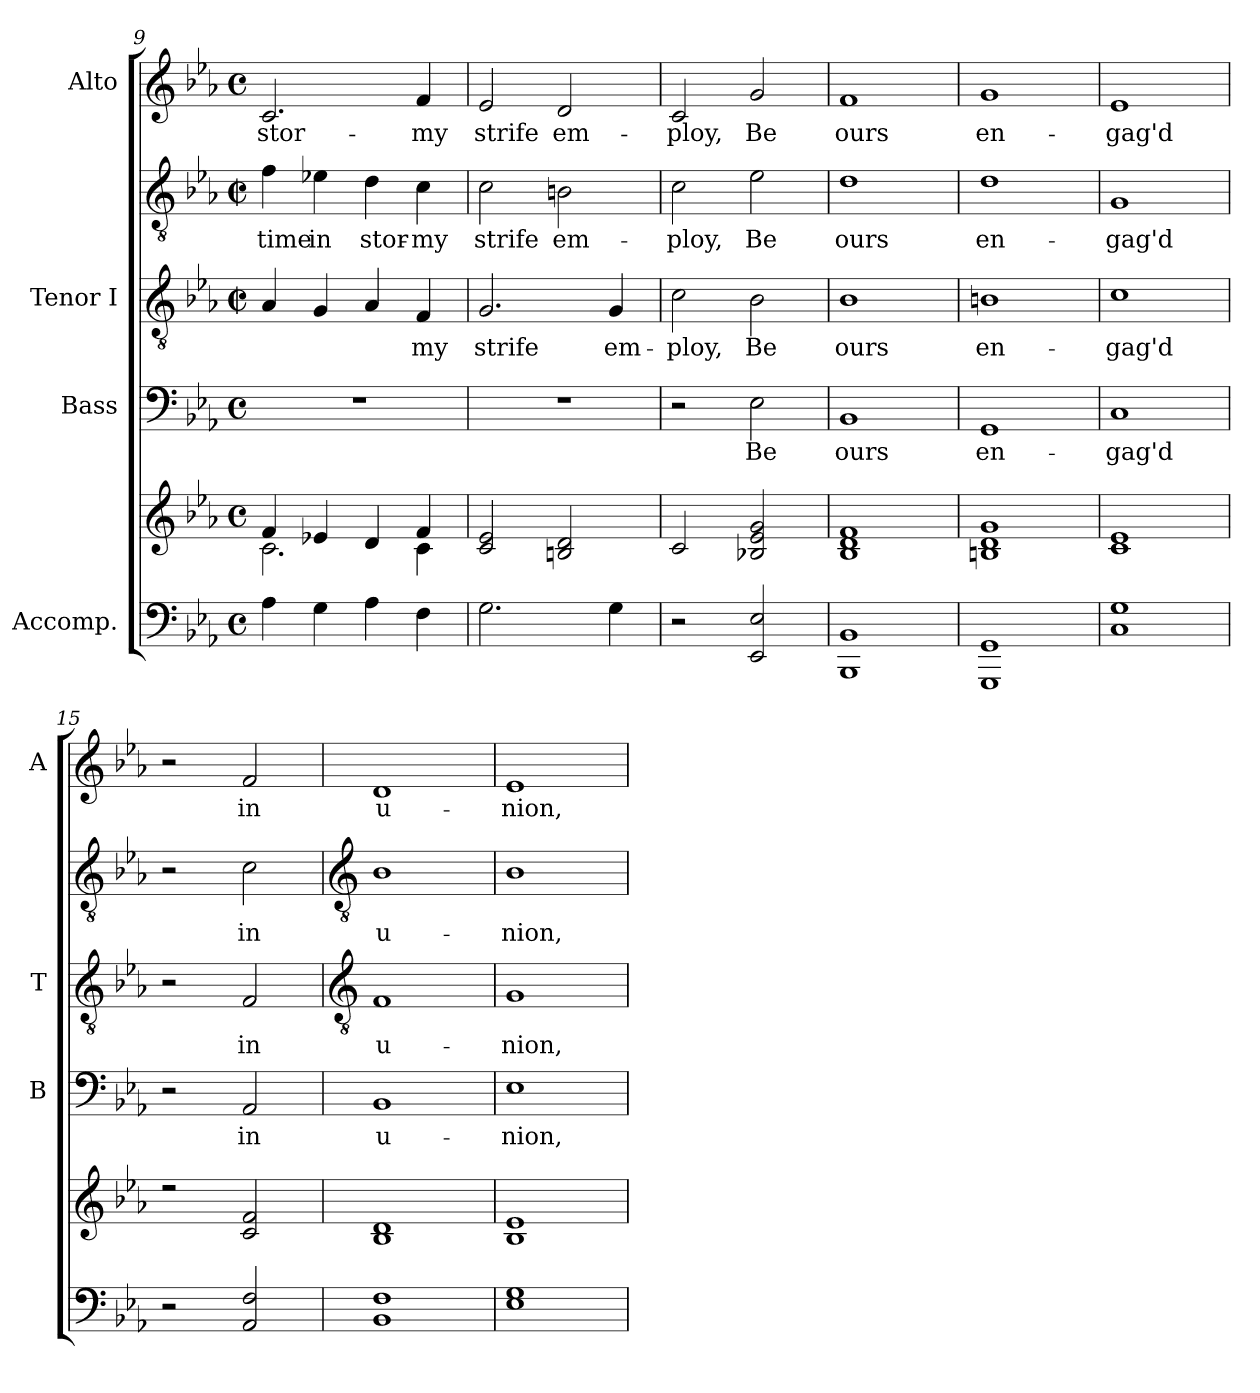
**kern	**kern	**kern	**text	**kern	**text	**kern	**text	**kern	**text
*part4	*part4	*part3	*part3	*part2	*part2	*part2	*part2	*part1	*part1
*staff6	*staff5	*staff4	*staff4	*staff3	*staff3	*staff2	*staff2	*staff1	*staff1
*I"Accomp.	*	*I"Bass	*	*I"Tenor I	*	*	*	*I"Alto	*
*	*	*I'B	*	*I'T	*	*	*	*I'A	*
*clefF4	*clefG2	*clefF4	*	*clefGv2	*	*clefGv2	*	*clefG2	*
*k[b-e-a-]	*k[b-e-a-]	*k[b-e-a-]	*	*k[b-e-a-]	*	*k[b-e-a-]	*	*k[b-e-a-]	*
*E-:	*E-:	*E-:	*	*E-:	*	*E-:	*	*E-:	*
*M4/4	*M4/4	*M4/4	*	*M2/2	*	*M2/2	*	*M4/4	*
*met(c)	*met(c)	*met(c)	*	*met(c|)	*	*met(c|)	*	*met(c)	*
=9	=9	=9	=9	=9	=9	=9	=9	=9	=9
*	*^	*	*	*	*	*	*	*	*
!	!	!	!	!	!	!	!	!LO:LY:b	!	!LO:LY:b
4A-\	4f	2.c\	1r	.	4A-	.	4f	time	2.c	stor-
!	!	!	!	!	!	!	!	!LO:LY:b	!	!
4G\	4e-X	.	.	.	4G	.	4e-X	in	.	.
!	!	!	!	!	!	!	!	!LO:LY:b	!	!
4A-\	4d	.	.	.	4A-	.	4d	stor-	.	.
!	!	!	!	!	!	!LO:LY:b	!	!LO:LY:b	!	!LO:LY:b
4F\	4f	4c\	.	.	4F	my	4c	-my	4f	-my
=10	=10	=10	=10	=10	=10	=10	=10	=10	=10	=10
!	!	!	!	!	!	!LO:LY:b	!	!LO:LY:b	!	!LO:LY:b
2.G	2c 2e-	1ryy	1r	.	2.G	-strife	2c	strife	2e-	strife
!	!	!	!	!	!	!	!	!LO:LY:b	!	!LO:LY:b
.	2Bn 2d	.	.	.	.	.	2Bn	em-	2d	em-
!	!	!	!	!	!	!LO:LY:b	!	!	!	!
4G	.	.	.	.	4G	em-	.	.	.	.
=11	=11	=11	=11	=11	=11	=11	=11	=11	=11	=11
!	!	!	!	!	!	!LO:LY:b	!	!LO:LY:b	!	!LO:LY:b
2r	2c	1ryy	2r	.	2c	ploy,	2c	-ploy,	2c	-ploy,
!	!	!	!	!LO:LY:b	!	!LO:LY:b	!	!LO:LY:b	!	!LO:LY:b
2EE- 2E-	2B-X 2e- 2g	.	2E-	Be	2B-	Be	2e-	Be	2g	Be
=12	=12	=12	=12	=12	=12	=12	=12	=12	=12	=12
!	!	!	!	!LO:LY:b	!	!LO:LY:b	!	!LO:LY:b	!	!LO:LY:b
1BBB- 1BB-	1B- 1d 1f	1ryy	1BB-	ours	1B-	ours	1d	ours	1f	ours
=13	=13	=13	=13	=13	=13	=13	=13	=13	=13	=13
!	!	!	!	!LO:LY:b	!	!LO:LY:b	!	!LO:LY:b	!	!LO:LY:b
1GGG 1GG	1Bn 1d 1g	1ryy	1GG	en-	1Bn	-en-	1d	en-	1g	en-
=14	=14	=14	=14	=14	=14	=14	=14	=14	=14	=14
!	!	!	!	!LO:LY:b	!	!LO:LY:b	!	!LO:LY:b	!	!LO:LY:b
1C 1G	1c 1e-	1ryy	1C	-gag'd	1c	gag'd	1G	-gag'd	1e-	-gag'd
=15	=15	=15	=15	=15	=15	=15	=15	=15	=15	=15
2r	2r	1ryy	2r	.	2r	.	2r	.	2r	.
!	!	!	!	!LO:LY:b	!	!LO:LY:b	!	!LO:LY:b	!	!LO:LY:b
2AA- 2F	2c 2f	.	2AA-	in	2F	in	2c	in	2f	in
!!LO:LB:g=z
=16	=16	=16	=16	=16	=16	=16	=16	=16	=16	=16
*	*	*	*	*	*clefGv2	*	*clefGv2	*	*	*
!	!	!	!	!LO:LY:b	!	!LO:LY:b	!	!LO:LY:b	!	!LO:LY:b
1BB- 1F	1B- 1d	1ryy	1BB-	u-	1F	-u-	1B-	u-	1d	u-
=17	=17	=17	=17	=17	=17	=17	=17	=17	=17	=17
!	!	!	!	!LO:LY:b	!	!LO:LY:b	!	!LO:LY:b	!	!LO:LY:b
1E- 1G	1B- 1e-	1ryy	1E-	-nion,	1G	nion,	1B-	-nion,	1e-	-nion,
*	*v	*v	*	*	*	*	*	*	*	*
=	=	=	=	=	=	=	=	=	=
*-	*-	*-	*-	*-	*-	*-	*-	*-	*-
